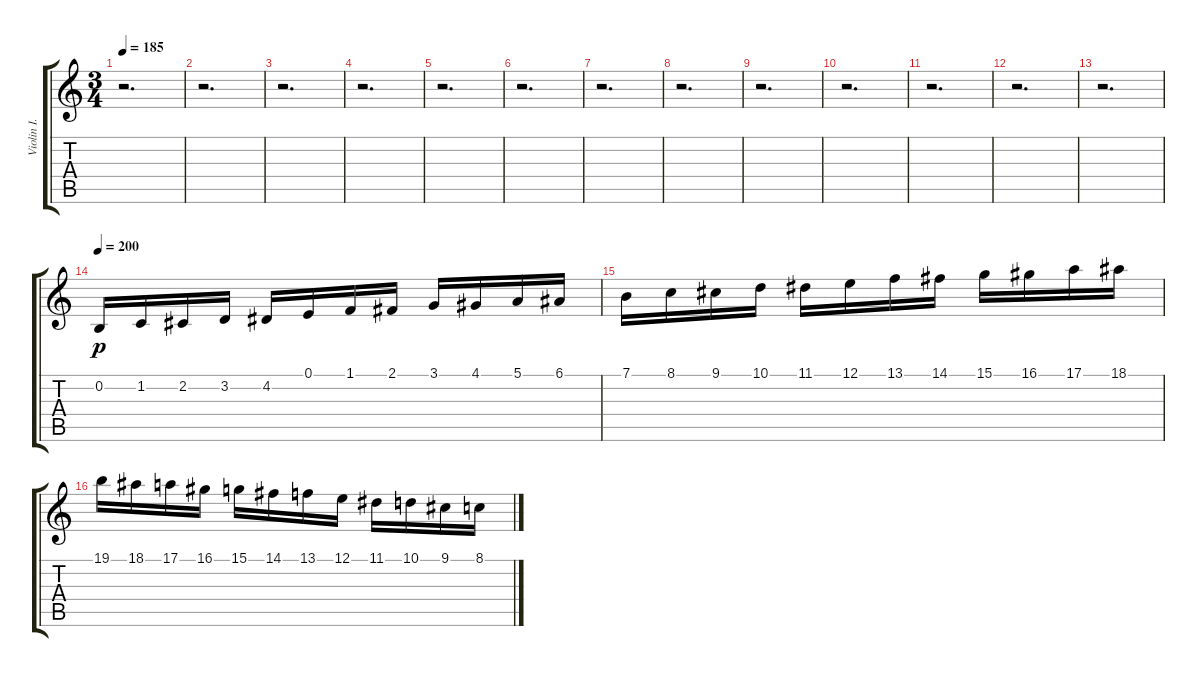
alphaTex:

\track ("Violin I." "Violin I.") {instrument stringensemble2}
\staff {score tabs}
\tuning (E4 B3 G3 D3 A2 E2) {hide}
\ts (3 4)
\tempo 185
\clef g2
\ks c
r.2{d dy f} |
r.2{d} |
r.2{d} |
r.2{d} |
r.2{d} |
r.2{d} |
r.2{d} |
r.2{d} |
r.2{d} |
r.2{d} |
r.2{d} |
r.2{d} |
r.2{d} |
\tempo 200
0.2.16{dy p instrument stringensemble1} 1.2.16 2.2.16 3.2.16 4.2.16 0.1.16 1.1.16 2.1.16 3.1.16 4.1.16 5.1.16 6.1.16 |
7.1.16 8.1.16 9.1.16 10.1.16 11.1.16 12.1.16 13.1.16 14.1.16 15.1.16 16.1.16 17.1.16 18.1.16 |
19.1.16 18.1.16 17.1.16 16.1.16 15.1.16 14.1.16 13.1.16 12.1.16 11.1.16 10.1.16 9.1.16 8.1.16
